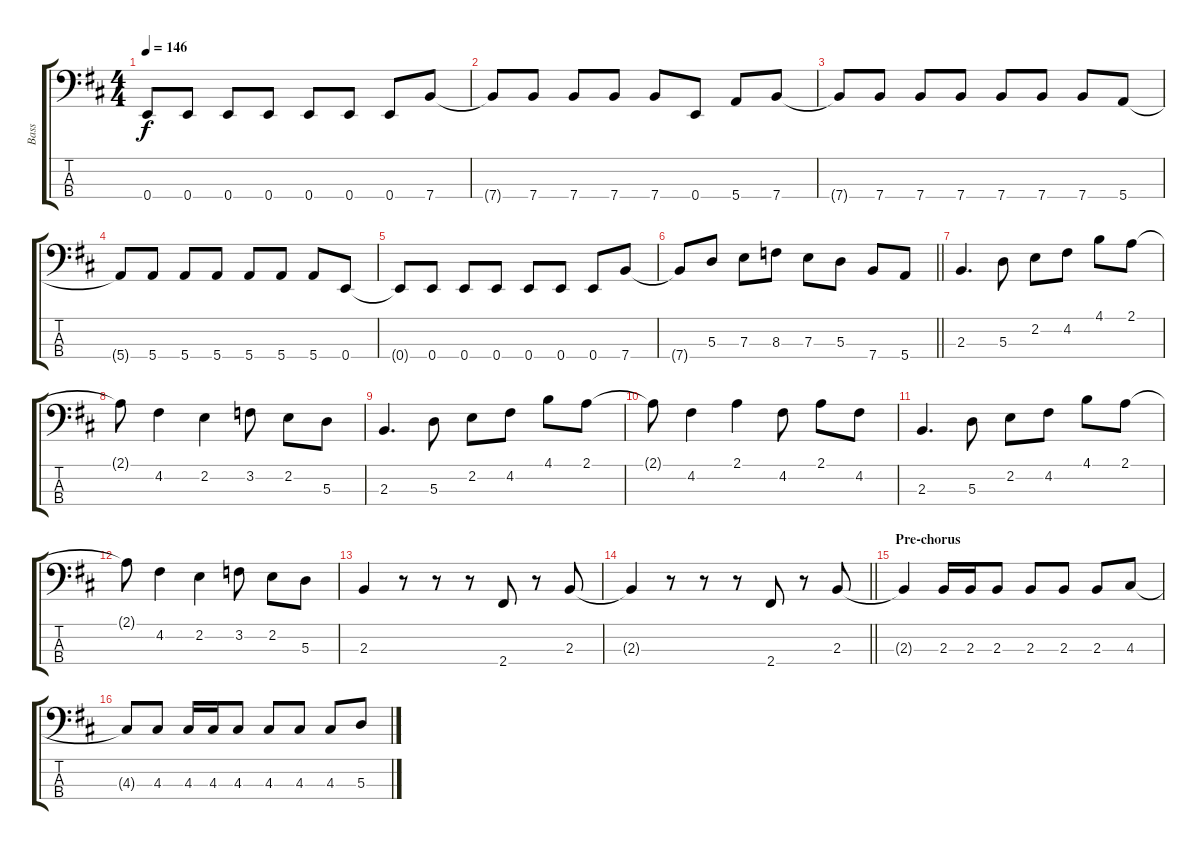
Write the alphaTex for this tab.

\track ("Bass" "Bass") {instrument electricbassfinger}
\staff {score tabs}
\tuning (G2 D2 A1 E1) {hide}
\ts (4 4)
\tempo 146
\clef f4
\ks d
0.4{t}.8{dy f} 0.4.8 0.4.8 0.4.8 0.4.8 0.4.8 0.4.8 7.4.8 |
7.4{t}.8 7.4.8 7.4.8 7.4.8 7.4.8 0.4.8 5.4.8 7.4.8 |
7.4{t}.8 7.4.8 7.4.8 7.4.8 7.4.8 7.4.8 7.4.8 5.4.8 |
5.4{t}.8 5.4.8 5.4.8 5.4.8 5.4.8 5.4.8 5.4.8 0.4.8 |
0.4{t}.8 0.4.8 0.4.8 0.4.8 0.4.8 0.4.8 0.4.8 7.4.8 |
\barLineRight lightlight
7.4{t}.8 5.3.8 7.3.8 8.3.8 7.3.8 5.3.8 7.4.8 5.4.8 |
2.3.4{d} 5.3.8 2.2.8 4.2.8 4.1.8 2.1.8 |
2.1{t}.8 4.2.4 2.2.4 3.2.8 2.2.8 5.3.8 |
2.3.4{d} 5.3.8 2.2.8 4.2.8 4.1.8 2.1.8 |
2.1{t}.8 4.2.4 2.1.4 4.2.8 2.1.8 4.2.8 |
2.3.4{d} 5.3.8 2.2.8 4.2.8 4.1.8 2.1.8 |
2.1{t}.8 4.2.4 2.2.4 3.2.8 2.2.8 5.3.8 |
2.3.4 r.8 r.8 r.8 2.4.8 r.8 2.3.8 |
\barLineRight lightlight
2.3{t}.4 r.8 r.8 r.8 2.4.8 r.8 2.3.8 |
\section ("" "Pre-chorus")
2.3{t}.4 2.3.16 2.3.16 2.3.8 2.3.8 2.3.8 2.3.8 4.3.8 |
4.3{t}.8 4.3.8 4.3.16 4.3.16 4.3.8 4.3.8 4.3.8 4.3.8 5.3.8
